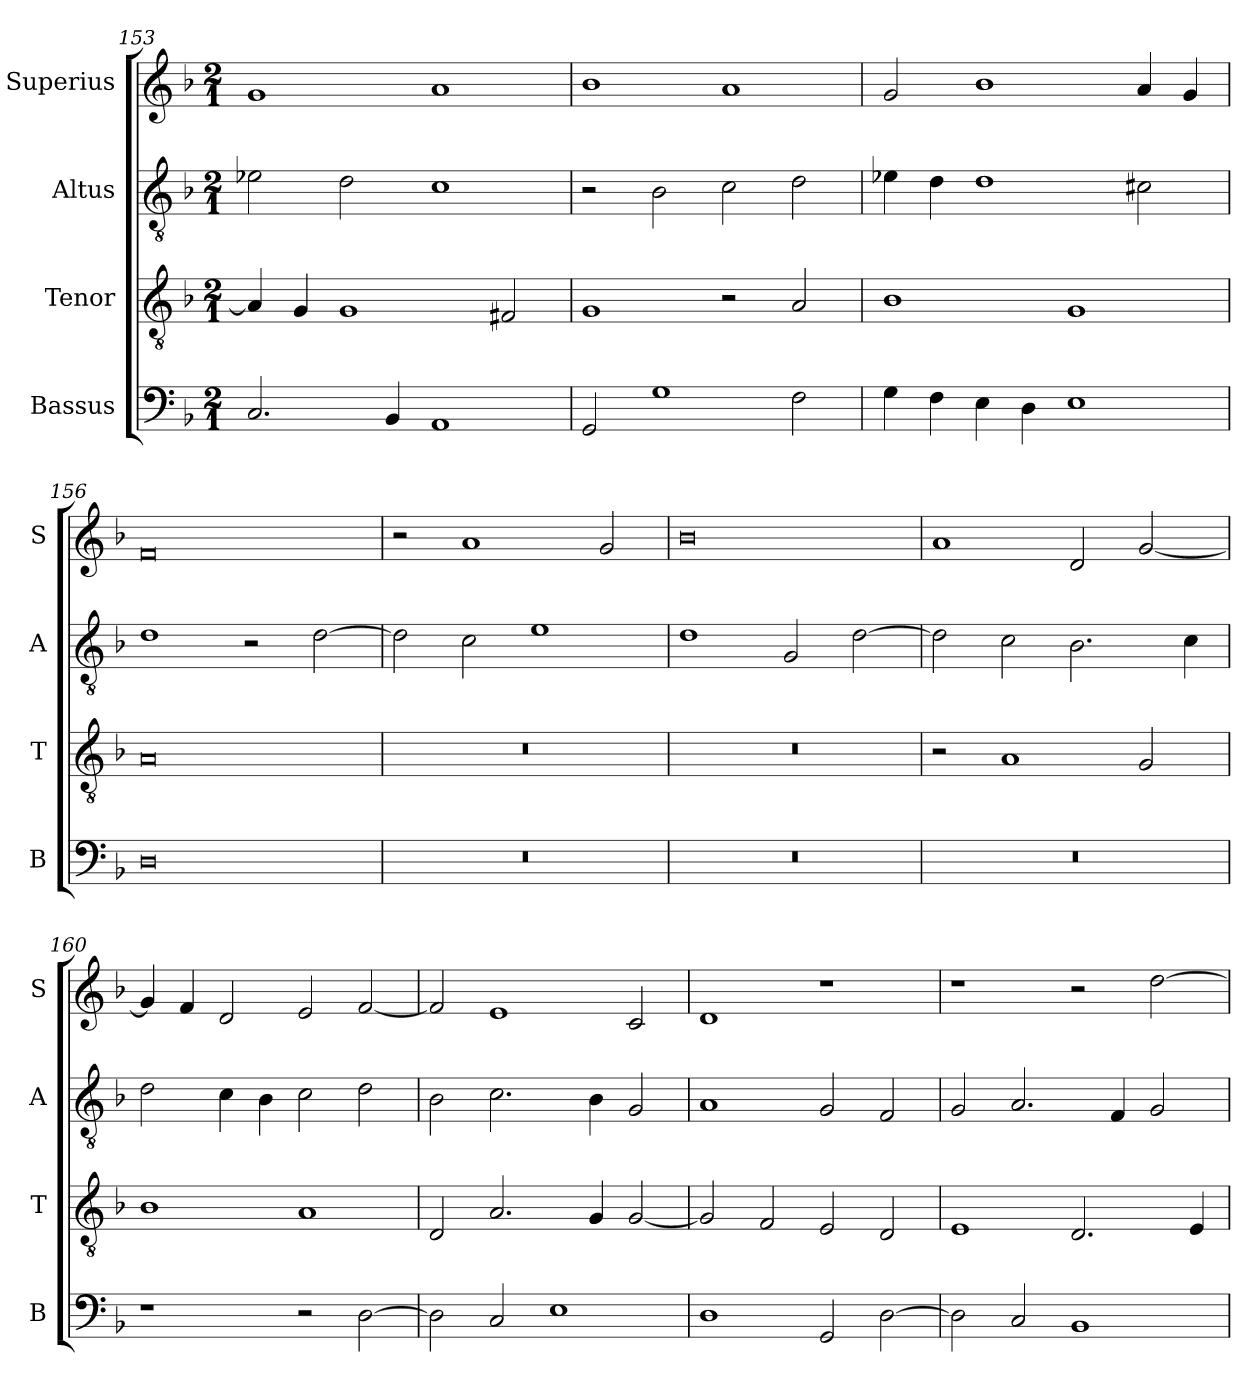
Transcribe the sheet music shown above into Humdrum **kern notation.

**kern	**kern	**kern	**kern
*part4	*part3	*part2	*part1
*staff4	*staff3	*staff2	*staff1
*I"Bassus	*I"Tenor	*I"Altus	*I"Superius
*I'B	*I'T	*I'A	*I'S
*clefF4	*clefGv2	*clefGv2	*clefG2
*k[b-]	*k[b-]	*k[b-]	*k[b-]
*F:	*F:	*F:	*F:
*M2/1	*M2/1	*M2/1	*M2/1
=153	=153	=153	=153
2.C	4A]	2e-X	1g
.	4G	.	.
.	1G	2d	.
4BB-	.	.	.
1AA	.	1c	1a
.	2F#X	.	.
=154	=154	=154	=154
2GG	1G	2r	1b-
1G	.	2B-	.
.	2r	2c	1a
2F	2A	2d	.
=155	=155	=155	=155
4G	1B-	4e-X	2g
4F	.	4d	.
4E	.	1d	1b-
4D	.	.	.
1E	1G	.	.
.	.	2c#X	4a
.	.	.	4g
=156	=156	=156	=156
0D	0A	1d	0f
.	.	2r	.
.	.	[2d	.
=157	=157	=157	=157
0r	0r	2d]	2r
.	.	2c	1a
.	.	1e	.
.	.	.	2g
=158	=158	=158	=158
0r	0r	1d	0b-
.	.	2G	.
.	.	[2d	.
=159	=159	=159	=159
0r	2r	2d]	1a
.	1A	2c	.
.	.	2.B-	2d
.	2G	.	[2g
.	.	4c	.
=160	=160	=160	=160
1r	1B-	2d	4g]
.	.	.	4f
.	.	4c	2d
.	.	4B-	.
2r	1A	2c	2e
[2D	.	2d	[2f
=161	=161	=161	=161
2D]	2D	2B-	2f]
2C	2.A	2.c	1e
1E	.	.	.
.	4G	4B-	.
.	[2G	2G	2c
=162	=162	=162	=162
1D	2G]	1A	1d
.	2F	.	.
2GG	2E	2G	1r
[2D	2D	2F	.
=163	=163	=163	=163
2D]	1E	2G	1r
2C	.	2.A	.
1BB-	2.D	.	2r
.	.	4F	.
.	.	2G	[2dd
.	4E	.	.
=	=	=	=
*-	*-	*-	*-
